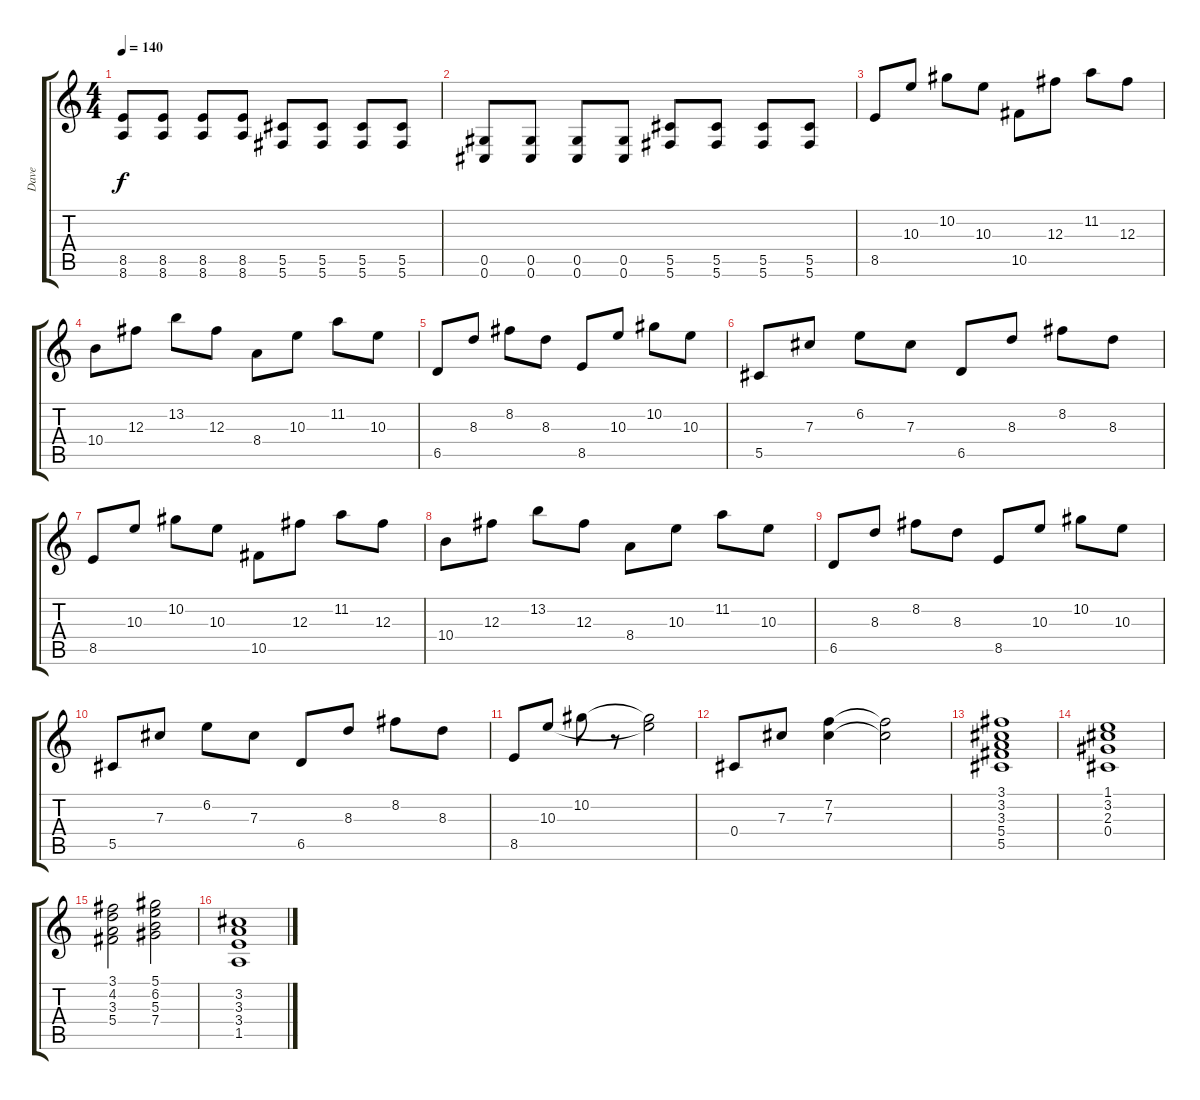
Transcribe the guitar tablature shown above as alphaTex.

\track ("Dave" "Dave") {instrument overdrivenguitar}
\staff {score tabs}
\tuning (Eb4 Bb3 Gb3 Db3 Ab2 Db2) {hide}
\ts (4 4)
\tempo 140
\clef g2
\ks c
(8.5 8.6).8{dy f} (8.5 8.6).8 (8.5 8.6).8 (8.5 8.6).8 (5.5 5.6).8 (5.5 5.6).8 (5.5 5.6).8 (5.5 5.6).8 |
(0.5 0.6).8 (0.5 0.6).8 (0.5 0.6).8 (0.5 0.6).8 (5.5 5.6).8 (5.5 5.6).8 (5.5 5.6).8 (5.5 5.6).8 |
8.5.8{instrument overdrivenguitar} 10.3.8 10.2.8 10.3.8 10.5.8 12.3.8 11.2.8 12.3.8 |
10.4.8 12.3.8 13.2.8 12.3.8 8.4.8 10.3.8 11.2.8 10.3.8 |
6.5.8 8.3.8 8.2.8 8.3.8 8.5.8 10.3.8 10.2.8 10.3.8 |
5.5.8 7.3.8 6.2.8 7.3.8 6.5.8 8.3.8 8.2.8 8.3.8 |
8.5.8 10.3.8 10.2.8 10.3.8 10.5.8 12.3.8 11.2.8 12.3.8 |
10.4.8 12.3.8 13.2.8 12.3.8 8.4.8 10.3.8 11.2.8 10.3.8 |
6.5.8 8.3.8 8.2.8 8.3.8 8.5.8 10.3.8 10.2.8 10.3.8 |
5.5.8 7.3.8 6.2.8 7.3.8 6.5.8 8.3.8 8.2.8 8.3.8 |
8.5.8 10.3.8 10.2.8 r.8 (10.2{t} 10.3{t}).2 |
0.4.8 7.3.8 (7.2 7.3).4 (7.2{t} 7.3{t}).2 |
(3.1 3.2 3.3 5.4 5.5).1 |
(1.1 3.2 2.3 0.4).1 |
(3.1 4.2 3.3 5.4).2 (5.1 6.2 5.3 7.4).2 |
(3.2 3.3 3.4 1.5).1
